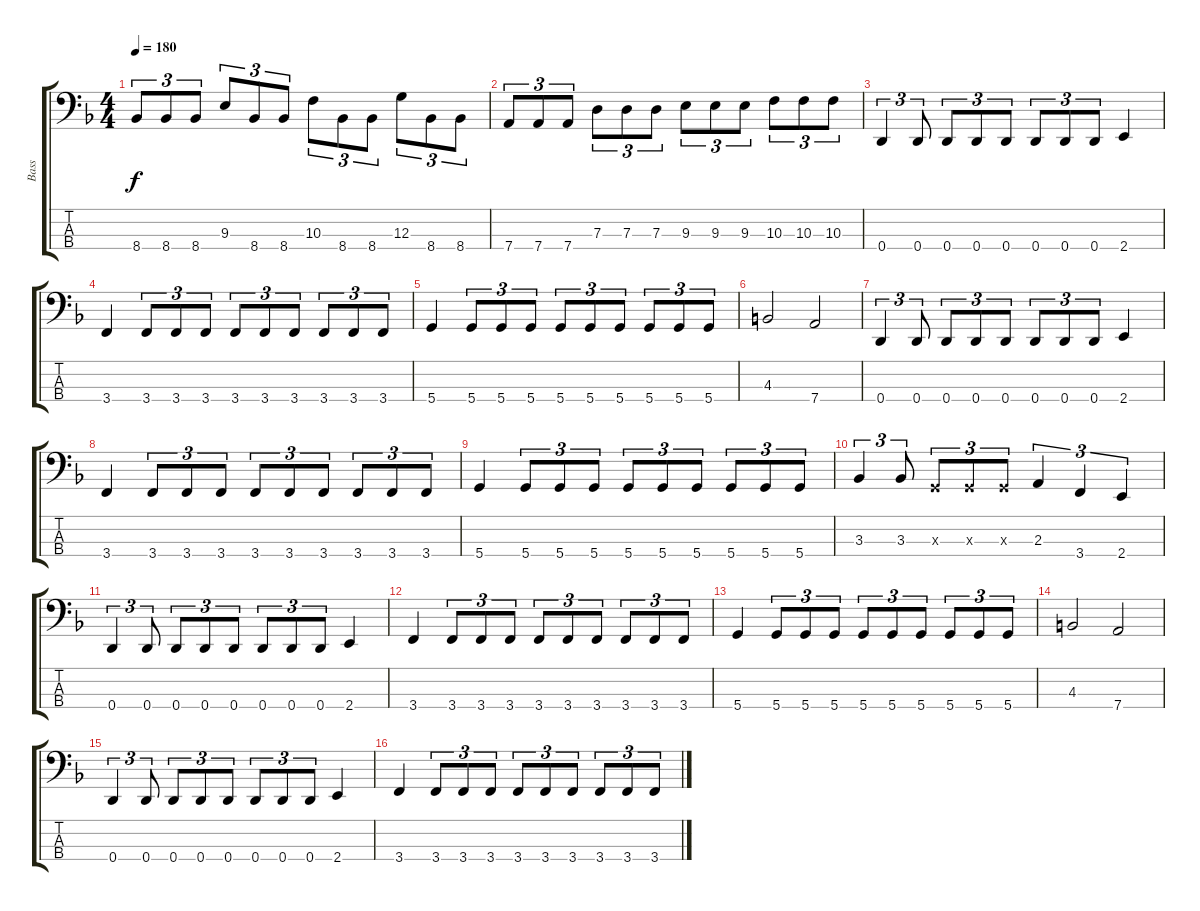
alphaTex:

\track ("Bass" "Bass") {instrument electricbassfinger}
\staff {score tabs}
\tuning (F2 C2 G1 D1) {hide}
\ts (4 4)
\tempo 180
\clef f4
\ks dminor
8.4.8{tu (3 2) dy f} 8.4.8{tu (3 2)} 8.4.8{tu (3 2)} 9.3.8{tu (3 2)} 8.4.8{tu (3 2)} 8.4.8{tu (3 2)} 10.3.8{tu (3 2)} 8.4.8{tu (3 2)} 8.4.8{tu (3 2)} 12.3.8{tu (3 2)} 8.4.8{tu (3 2)} 8.4.8{tu (3 2)} |
7.4.8{tu (3 2)} 7.4.8{tu (3 2)} 7.4.8{tu (3 2)} 7.3.8{tu (3 2)} 7.3.8{tu (3 2)} 7.3.8{tu (3 2)} 9.3.8{tu (3 2)} 9.3.8{tu (3 2)} 9.3.8{tu (3 2)} 10.3.8{tu (3 2)} 10.3.8{tu (3 2)} 10.3.8{tu (3 2)} |
0.4.4{tu (3 2)} 0.4.8{tu (3 2)} 0.4.8{tu (3 2)} 0.4.8{tu (3 2)} 0.4.8{tu (3 2)} 0.4.8{tu (3 2)} 0.4.8{tu (3 2)} 0.4.8{tu (3 2)} 2.4.4 |
3.4.4 3.4.8{tu (3 2)} 3.4.8{tu (3 2)} 3.4.8{tu (3 2)} 3.4.8{tu (3 2)} 3.4.8{tu (3 2)} 3.4.8{tu (3 2)} 3.4.8{tu (3 2)} 3.4.8{tu (3 2)} 3.4.8{tu (3 2)} |
5.4.4 5.4.8{tu (3 2)} 5.4.8{tu (3 2)} 5.4.8{tu (3 2)} 5.4.8{tu (3 2)} 5.4.8{tu (3 2)} 5.4.8{tu (3 2)} 5.4.8{tu (3 2)} 5.4.8{tu (3 2)} 5.4.8{tu (3 2)} |
4.3.2 7.4.2 |
0.4.4{tu (3 2)} 0.4.8{tu (3 2)} 0.4.8{tu (3 2)} 0.4.8{tu (3 2)} 0.4.8{tu (3 2)} 0.4.8{tu (3 2)} 0.4.8{tu (3 2)} 0.4.8{tu (3 2)} 2.4.4 |
3.4.4 3.4.8{tu (3 2)} 3.4.8{tu (3 2)} 3.4.8{tu (3 2)} 3.4.8{tu (3 2)} 3.4.8{tu (3 2)} 3.4.8{tu (3 2)} 3.4.8{tu (3 2)} 3.4.8{tu (3 2)} 3.4.8{tu (3 2)} |
5.4.4 5.4.8{tu (3 2)} 5.4.8{tu (3 2)} 5.4.8{tu (3 2)} 5.4.8{tu (3 2)} 5.4.8{tu (3 2)} 5.4.8{tu (3 2)} 5.4.8{tu (3 2)} 5.4.8{tu (3 2)} 5.4.8{tu (3 2)} |
3.3.4{tu (3 2)} 3.3.8{tu (3 2)} 0.3{x}.8{tu (3 2)} 0.3{x}.8{tu (3 2)} 0.3{x}.8{tu (3 2)} 2.3.4{tu (3 2)} 3.4.4{tu (3 2)} 2.4.4{tu (3 2)} |
0.4.4{tu (3 2)} 0.4.8{tu (3 2)} 0.4.8{tu (3 2)} 0.4.8{tu (3 2)} 0.4.8{tu (3 2)} 0.4.8{tu (3 2)} 0.4.8{tu (3 2)} 0.4.8{tu (3 2)} 2.4.4 |
3.4.4 3.4.8{tu (3 2)} 3.4.8{tu (3 2)} 3.4.8{tu (3 2)} 3.4.8{tu (3 2)} 3.4.8{tu (3 2)} 3.4.8{tu (3 2)} 3.4.8{tu (3 2)} 3.4.8{tu (3 2)} 3.4.8{tu (3 2)} |
5.4.4 5.4.8{tu (3 2)} 5.4.8{tu (3 2)} 5.4.8{tu (3 2)} 5.4.8{tu (3 2)} 5.4.8{tu (3 2)} 5.4.8{tu (3 2)} 5.4.8{tu (3 2)} 5.4.8{tu (3 2)} 5.4.8{tu (3 2)} |
4.3.2 7.4.2 |
0.4.4{tu (3 2)} 0.4.8{tu (3 2)} 0.4.8{tu (3 2)} 0.4.8{tu (3 2)} 0.4.8{tu (3 2)} 0.4.8{tu (3 2)} 0.4.8{tu (3 2)} 0.4.8{tu (3 2)} 2.4.4 |
3.4.4 3.4.8{tu (3 2)} 3.4.8{tu (3 2)} 3.4.8{tu (3 2)} 3.4.8{tu (3 2)} 3.4.8{tu (3 2)} 3.4.8{tu (3 2)} 3.4.8{tu (3 2)} 3.4.8{tu (3 2)} 3.4.8{tu (3 2)}
